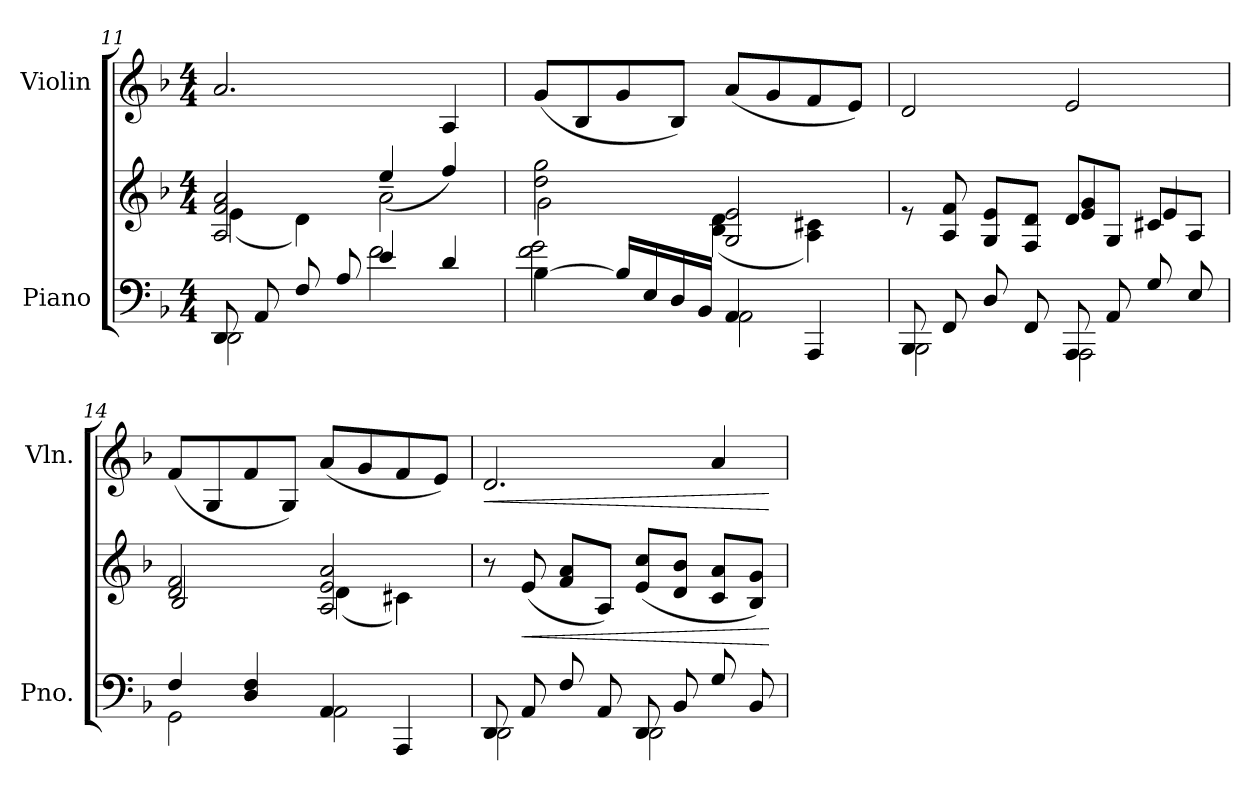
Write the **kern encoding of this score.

**kern	**kern	**dynam	**kern	**dynam
*part2	*part2	*part2	*part1	*part1
*staff3	*staff2	*staff2/3	*staff1	*staff1
*I"Piano	*	*	*I"Violin	*
*I'Pno.	*	*	*I'Vln.	*
*clefF4	*clefG2	*	*clefG2	*
*k[b-]	*k[b-]	*	*k[b-]	*
*M4/4	*M4/4	*	*M4/4	*
=11	=11	=11	=11	=11
*^	*^	*	*	*
8DD/	2DD\	2A/ 2f/ 2a/	(4e\	.	2.a/	.
8AA/	.	.	.	.	.	.
8F/	.	.	4d\)	.	.	.
8A/	.	.	.	.	.	.
4e/	2f\	2a\	(4ee~/	.	.	.
4d/	.	.	4ff/)	.	4A/	.
=12	=12	=12	=12	=12	=12	=12
[4B-\	2f\ 2g\	2dd\ 2gg\	2g\	.	(8g/L	.
.	.	.	.	.	8B-/	.
16B-/LL]	.	.	.	.	8g/	.
16E/	.	.	.	.	.	.
16D/	.	.	.	.	8B-/J)	.
16BB-/JJ	.	.	.	.	.	.
4AA/	2AA\	2G/ 2e/	(4B-\ 4d\	.	(8a/L	.
.	.	.	.	.	8g/	.
4AAA/	.	.	4A\ 4c#X\)	.	8f/	.
.	.	.	.	.	8e/J)	.
=13	=13	=13	=13	=13	=13	=13
8BBB-/	2BBB-\	8re	2ryy	.	2d/	.
8FF/	.	8A/ 8f/	.	.	.	.
8D/	.	8G/ 8e/L	.	.	.	.
8FF/	.	8F/ 8d/J	.	.	.	.
8AAA/	2AAA\	8d/L	4e/ 4g/	.	2e/	.
8AA/	.	8G/J	.	.	.	.
8G/	.	8c#X/L	4e/	.	.	.
8E/	.	8A/J	.	.	.	.
=14	=14	=14	=14	=14	=14	=14
4F/	2GG\	2d/ 2f/	2B-/	.	(8f/L	.
.	.	.	.	.	8G/	.
4D/ 4F/	.	.	.	.	8f/	.
.	.	.	.	.	8G/J)	.
4AA/	2AA\	2A/ 2e/ 2a/	(4d\	.	(8a/L	.
.	.	.	.	.	8g/	.
4AAA/	.	.	4c#X\)	.	8f/	.
.	.	.	.	.	8e/J)	.
*	*	*v	*v	*	*	*
!!LO:LB:g=z
=15	=15	=15	=15	=15	=15
!	!	!	!	!	!LO:HP:b
8DD/	2DD\	8r	.	2.d/	<
!	!	!	!LO:HP:b	!	!
8AA/	.	(8e/	<	.	.
8F/	.	8f/ 8a/L	.	.	.
8AA/	.	8A/J)	.	.	.
8DD/	2DD\	(8e/ 8cc/L	.	.	.
8BB-/	.	8d/ 8b-/J	.	.	.
8G/	.	8c/ 8a/L	.	4a/	.
8BB-/	.	8B-/ 8g/J)	.	.	.
*v	*v	*	*	*	*
.	.	[	.	[
=	=	=	=	=
*-	*-	*-	*-	*-
